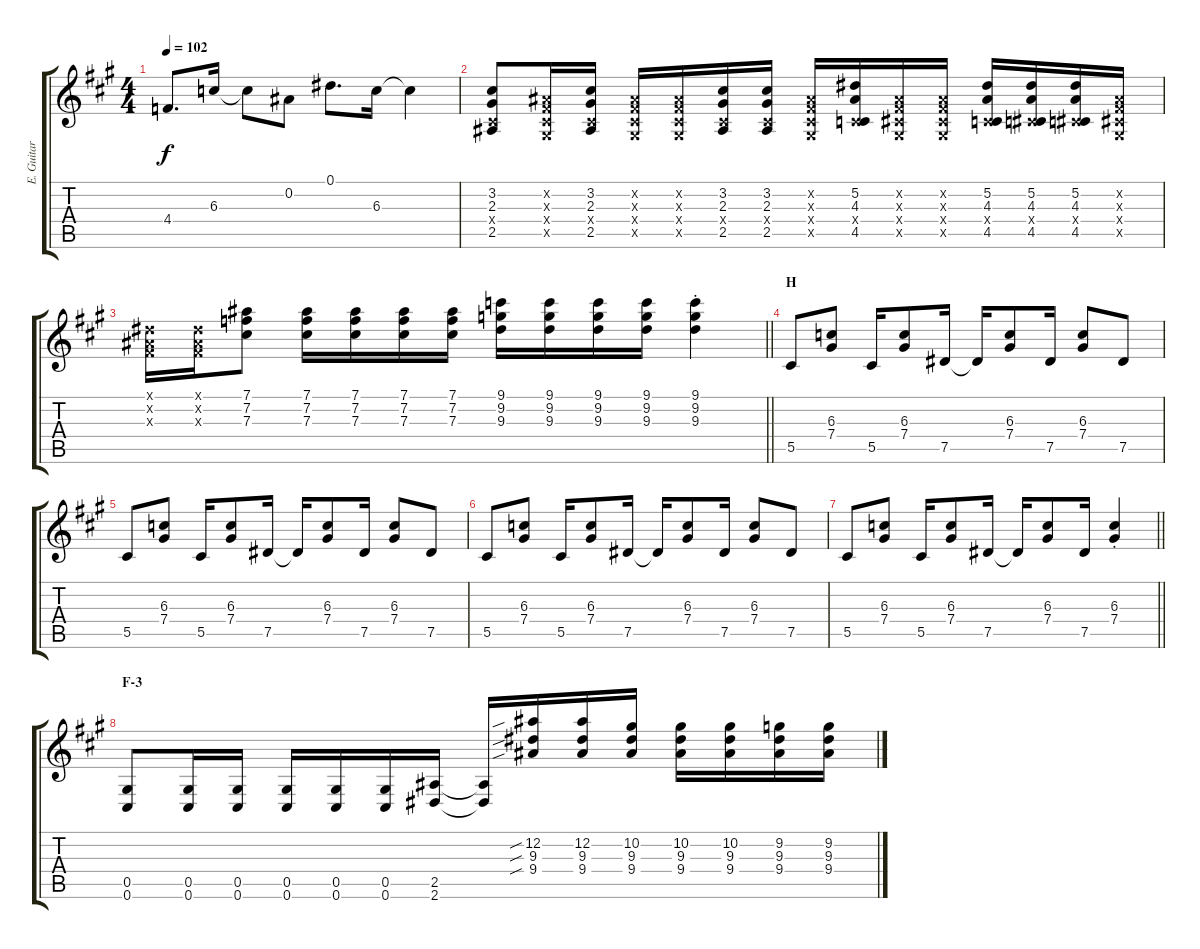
\track ("E. Guitar III" "E. Guitar ") {instrument distortionguitar}
\staff {score tabs}
\tuning (Eb4 Bb3 Gb3 Db3 Ab2 Db2) {hide}
\ts (4 4)
\tempo 102
\clef g2
\ks a
4.4.8{d dy f} 6.3.16 6.3{t}.8 0.2.8 0.1.8{d} 6.3.16 6.3{t}.4 |
(3.2 2.3 0.4{x} 2.5).8 (0.2{x} 0.3{x} 0.4{x} 0.5{x}).16 (3.2 2.3 0.4{x} 2.5).16 (0.2{x} 0.3{x} 0.4{x} 0.5{x}).16 (0.2{x} 0.3{x} 0.4{x} 0.5{x}).16 (3.2 2.3 0.4{x} 2.5).16 (3.2 2.3 0.4{x} 2.5).16 (0.2{x} 0.3{x} 0.4{x} 0.5{x}).16 (5.2 4.3 0.4{x} 4.5).16 (0.2{x} 0.3{x} 0.4{x} 0.5{x}).16 (0.2{x} 0.3{x} 0.4{x} 0.5{x}).16 (5.2 4.3 0.4{x} 4.5).16 (5.2 4.3 0.4{x} 4.5).16 (5.2 4.3 0.4{x} 4.5).16 (0.2{x} 0.3{x} 0.4{x} 0.5{x}).16 |
\barLineRight lightlight
(0.1{x} 0.2{x} 0.3{x}).16 (0.1{x} 0.2{x} 0.3{x}).16 (7.1 7.2 7.3).8 (7.1 7.2 7.3).16 (7.1 7.2 7.3).16 (7.1 7.2 7.3).16 (7.1 7.2 7.3).16 (9.1 9.2 9.3).16 (9.1 9.2 9.3).16 (9.1 9.2 9.3).16 (9.1 9.2 9.3).16 (9.1{st} 9.2{st} 9.3{st}).4 |
\section ("" "H")
5.5.8 (6.3 7.4).8 5.5.16 (6.3 7.4).8 7.5.16 7.5{t}.16 (6.3 7.4).8 7.5.16 (6.3 7.4).8 7.5.8 |
5.5.8 (6.3 7.4).8 5.5.16 (6.3 7.4).8 7.5.16 7.5{t}.16 (6.3 7.4).8 7.5.16 (6.3 7.4).8 7.5.8 |
5.5.8 (6.3 7.4).8 5.5.16 (6.3 7.4).8 7.5.16 7.5{t}.16 (6.3 7.4).8 7.5.16 (6.3 7.4).8 7.5.8 |
\barLineRight lightlight
5.5.8 (6.3 7.4).8 5.5.16 (6.3 7.4).8 7.5.16 7.5{t}.16 (6.3 7.4).8 7.5.16 (6.3{st} 7.4{st}).4 |
\section ("" "F-3")
(0.5 0.6).8 (0.5 0.6).16 (0.5 0.6).16 (0.5 0.6).16 (0.5 0.6).16 (0.5 0.6).16 (2.5 2.6).16 (2.5{t} 2.6{t}).16 (12.2{sib} 9.3{sib} 9.4{sib}).16 (12.2 9.3 9.4).16 (10.2 9.3 9.4).16 (10.2 9.3 9.4).16 (10.2 9.3 9.4).16 (9.2 9.3 9.4).16 (9.2 9.3 9.4).16
